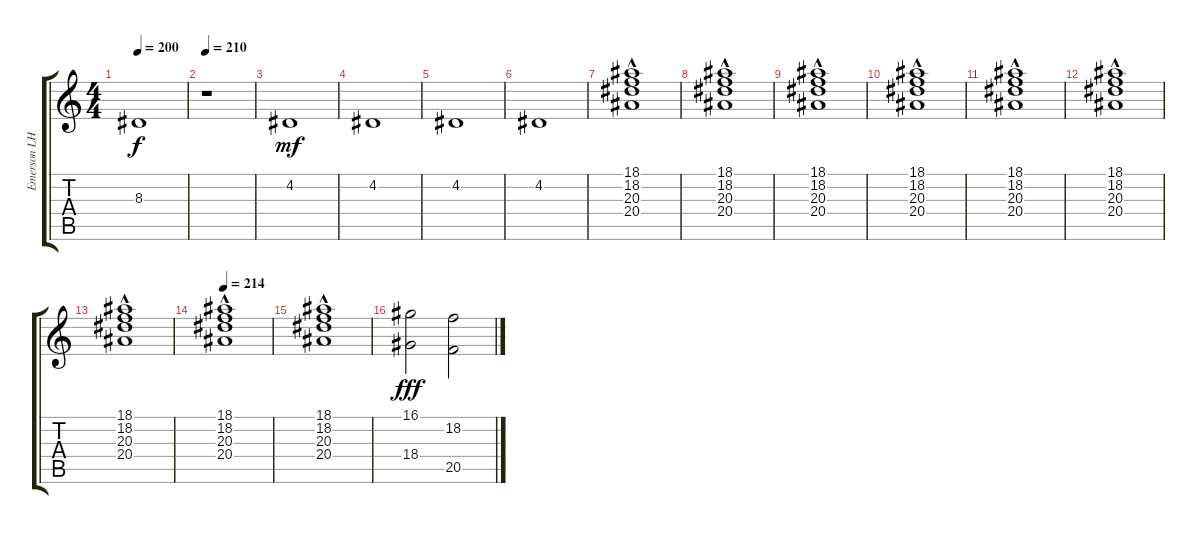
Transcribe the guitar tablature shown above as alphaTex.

\track ("Emerson LH" "Emerson LH") {instrument percussiveorgan}
\staff {score tabs}
\tuning (E4 B3 G3 D3 A2 E2) {hide}
\ts (4 4)
\tempo 200
\clef g2
\ks c
8.3.1{dy f} |
\tempo 210
r.1 |
4.2.1{dy mf} |
4.2.1 |
4.2.1 |
4.2.1 |
(18.1 18.2{hac} 20.3{hac} 20.4{hac}).1 |
(18.1 18.2{hac} 20.3{hac} 20.4{hac}).1 |
(18.1 18.2{hac} 20.3{hac} 20.4{hac}).1 |
(18.1 18.2{hac} 20.3{hac} 20.4{hac}).1 |
(18.1 18.2{hac} 20.3{hac} 20.4{hac}).1 |
(18.1 18.2{hac} 20.3{hac} 20.4{hac}).1 |
(18.1 18.2{hac} 20.3{hac} 20.4{hac}).1 |
\tempo 214
(18.1 18.2{hac} 20.3{hac} 20.4{hac}).1 |
(18.1 18.2{hac} 20.3{hac} 20.4{hac}).1 |
(16.1 18.4).2{dy fff} (18.2 20.5).2
